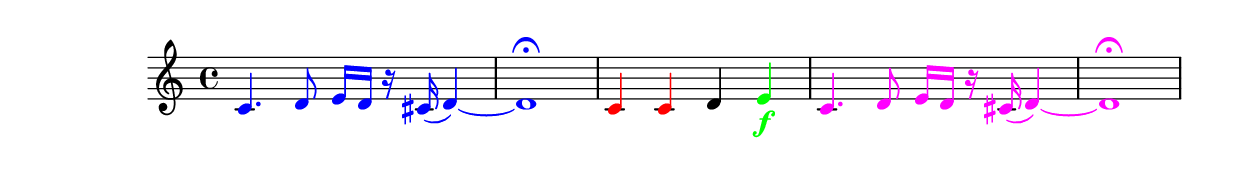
\version "2.18.0"

colorGrob =
#(define-music-function (parser location my-grob my-color)
   (symbol? color?)
   #{
       \temporary \override #my-grob #'color = #my-color
   #})

uncolorGrob =
#(define-music-function (parser location my-grob)
   (symbol?)
   #{
     \revert #my-grob #'color
   #})

colorGrobs =
#(define-music-function (parser location my-grob-list my-color)
   (symbol-list? color?)
   (if (> 2 (length my-grob-list))
       #{
         \colorGrob #(car my-grob-list) #my-color
       #}
       #{
         \colorGrob #(car my-grob-list) #my-color
         \colorGrobs #(cdr my-grob-list) #my-color
       #}))

uncolorGrobs =
#(define-music-function (parser location my-grob-list)
   (symbol-list?)
   (if (> 2 (length my-grob-list))
       #{
         \uncolorGrob #(car my-grob-list)
       #}
       #{
         \uncolorGrob #(car my-grob-list)
         \uncolorGrobs #(cdr my-grob-list)
       #}))


colorMusic =
#(define-music-function (parser location my-color music)
   (color? ly:music?)
   #{
     \colorGrobs #'(NoteHead
                    Stem
                    Flag
                    Beam
                    Rest
                    Slur
                    PhrasingSlur
                    Tie
                    Script
                    Dots
                    DynamicText
                    Accidental) #my-color

     #music

     \uncolorGrobs #'(NoteHead
                      Stem
                      Flag
                      Beam
                      Rest
                      Slur
                      PhrasingSlur
                      Tie
                      Script
                      Dots
                      DynamicText
                      Accidental)
   #})

music = \relative c' {
  c4. d8 e16 d r cis( d4) ~ | d1 \fermata
}

\relative c' {
  \colorMusic #blue \music
  \colorMusic #red { c4 c } d \colorMusic #green e\f
  \colorMusic #magenta \music
}
